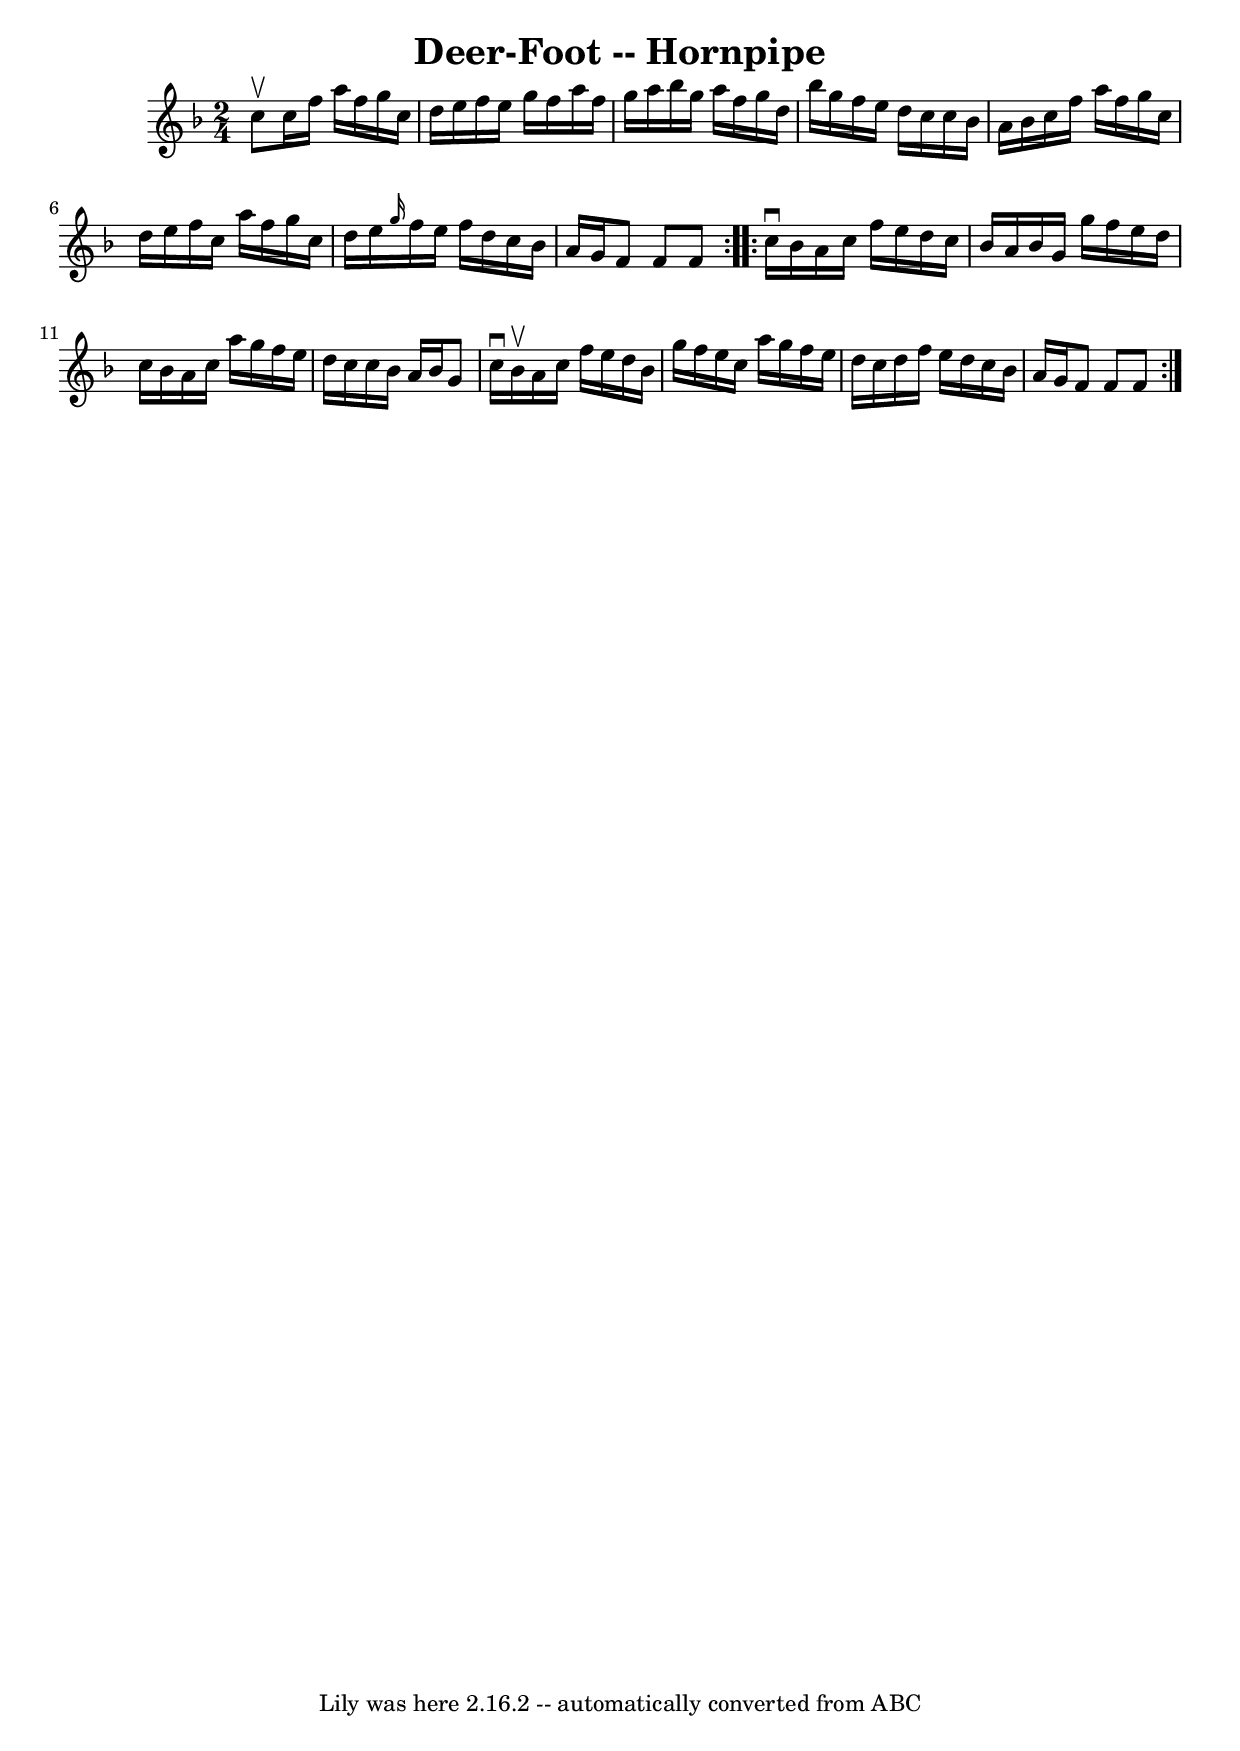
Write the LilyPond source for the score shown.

\version "2.16.2"
\include "Mammoth.ily"
\header {
  %% book = "Cole's 1000 Fiddle Tunes"
  crossRefNumber = "1"
  footnotes = ""
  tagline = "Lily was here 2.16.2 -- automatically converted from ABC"
  title = "Deer-Foot -- Hornpipe"

}
voicedefault =  {



  \repeat volta 2 {

    \time 2/4 
    \key f \major
    c''8^\upbow |
    c''16 f''16 a''16    
    f''16 g''16 c''16 d''16 e''16  |
    f''16 e''16 g''16   
    f''16 a''16 f''16 g''16 a''16  |
    bes''16 g''16    
    a''16 f''16 g''16 d''16 bes''16 g''16  |
    f''16 e''16 
    d''16 c''16 c''16 bes'16 a'16 bes'16  |
    c''16    
    f''16 a''16 f''16 g''16 c''16 d''16 e''16  |
    f''16   
    c''16 a''16 f''16 g''16 c''16 d''16 e''16  |
    
    \grace { g''16  
	   } f''16 e''16 f''16 d''16 c''16 bes'16    
    a'16 g'16  |
    f'8 f'8 f'8  
  }     
  \repeat volta 2 {
    c''16 ^\downbow bes'16  |
    a'16 c''16 f''16 e''16 d''16    
    c''16 bes'16 a'16  |
    bes'16 g'16 g''16 f''16 e''16   
    d''16 c''16 bes'16  |
    a'16 c''16 a''16 g''16 f''16  
    e''16 d''16 c''16  |
    c''16 bes'16 a'16 bes'16 g'8  
    c''16^\downbow bes'16^\upbow |
    a'16 c''16 f''16 e''16 
    d''16 bes'16 g''16 f''16  |
    e''16 c''16 a''16    
    g''16 f''16 e''16 d''16 c''16  |
    d''16 f''16 e''16   
    d''16 c''16 bes'16 a'16 g'16  |
    f'8 f'8 f'8  
  }   

}

\score{
  <<

    \context Staff="default"
    {
      \voicedefault 
      
    }

  >>
  \layout {
    
  }
  \midi {
  }

}
